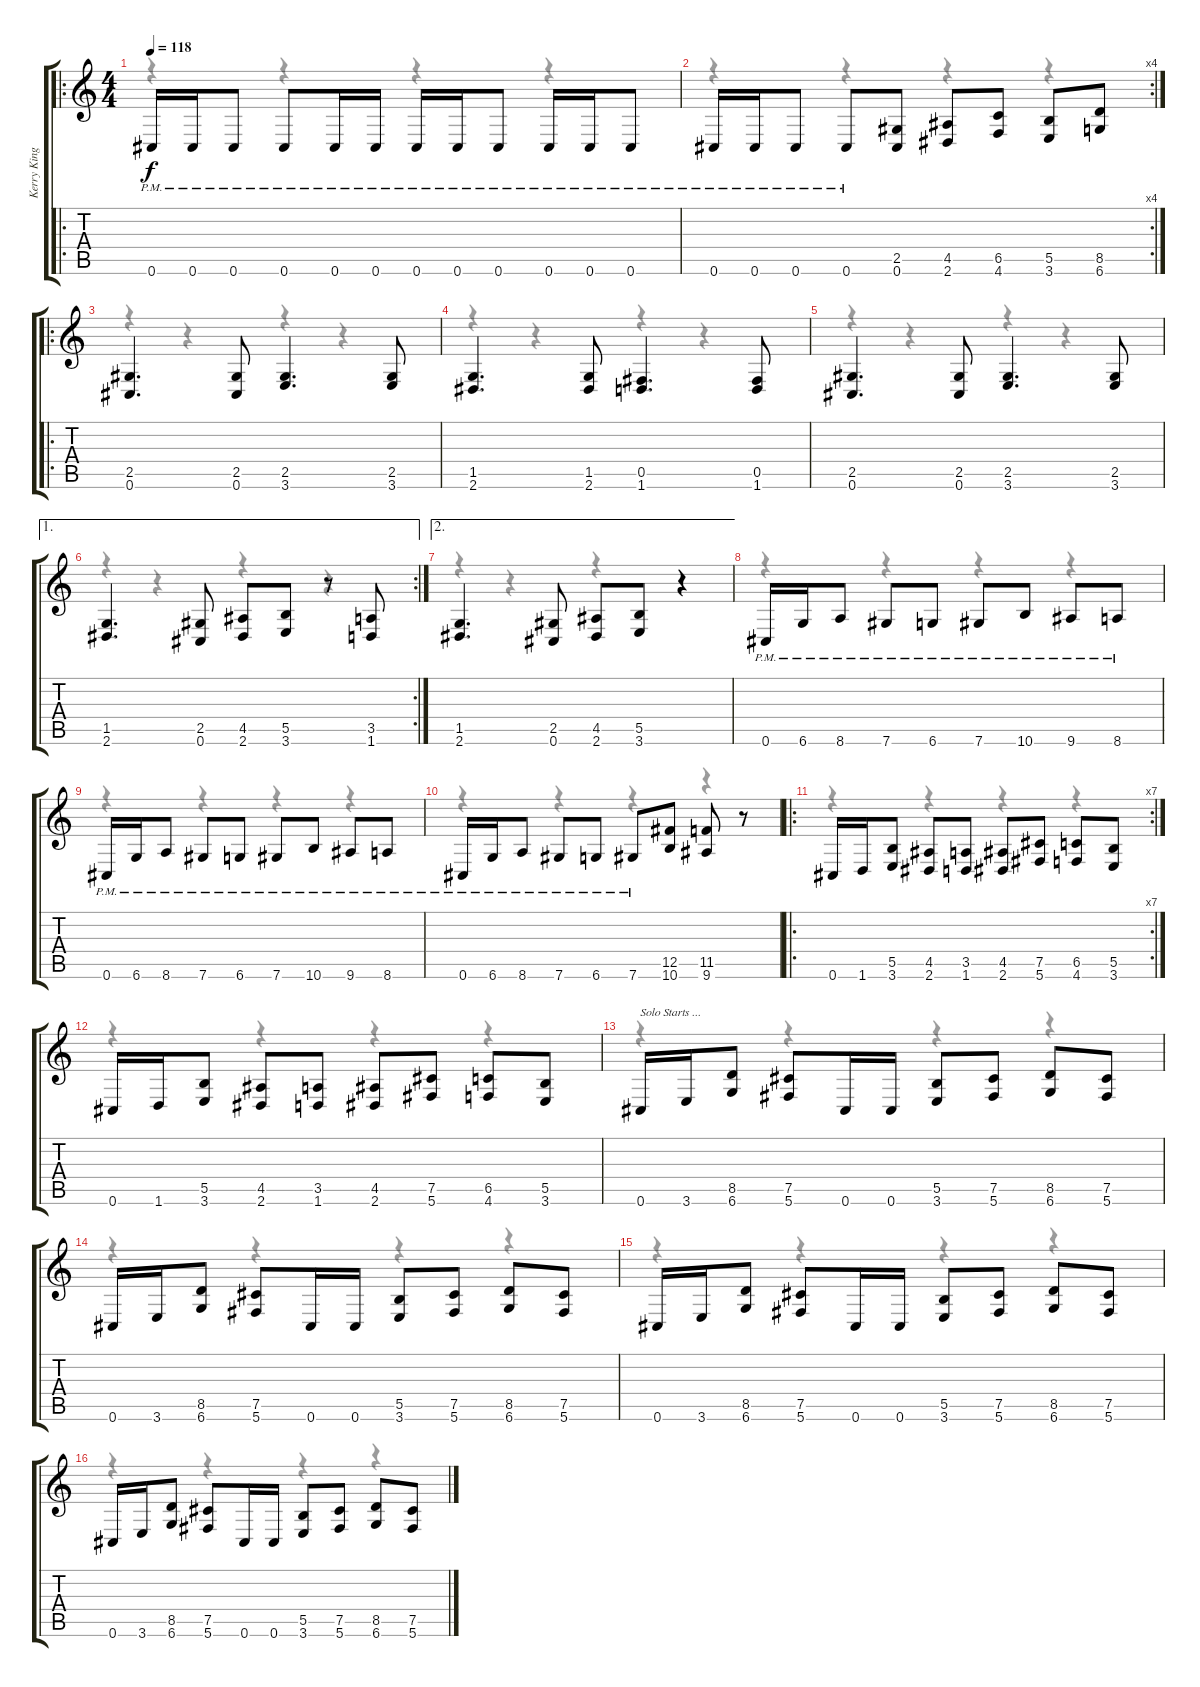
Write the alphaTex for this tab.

\track ("Kerry King" "Kerry King") {instrument distortionguitar}
\staff {score tabs}
\tuning (Db4 Ab3 E3 B2 Gb2 Db2) {hide}
\voice
\ro
\ts (4 4)
\tempo 118
\clef g2
\ks c
0.6{pm}.16{dy f} 0.6{pm}.16 0.6{pm}.8 0.6{pm}.8 0.6{pm}.16 0.6{pm}.16 0.6{pm}.16 0.6{pm}.16 0.6{pm}.8 0.6{pm}.16 0.6{pm}.16 0.6{pm}.8 |
\rc 4
0.6{pm}.16 0.6{pm}.16 0.6{pm}.8 0.6{pm}.8 (2.5 0.6).8 (4.5 2.6).8 (6.5 4.6).8 (5.5 3.6).8 (8.5 6.6).8 |
\ro
(2.5 0.6).4{d} (2.5 0.6).8 (2.5 3.6).4{d} (2.5 3.6).8 |
(1.5 2.6).4{d} (1.5 2.6).8 (0.5 1.6).4{d} (0.5 1.6).8 |
(2.5 0.6).4{d} (2.5 0.6).8 (2.5 3.6).4{d} (2.5 3.6).8 |
\ae 1
\rc 2
(1.5 2.6).4{d} (2.5 0.6).8 (4.5 2.6).8 (5.5 3.6).8 r.8 (3.5 1.6).8 |
\ae 2
(1.5 2.6).4{d} (2.5 0.6).8 (4.5 2.6).8 (5.5 3.6).8 r.4 |
0.6{pm}.16 6.6{pm}.16 8.6{pm}.8 7.6{pm}.8 6.6{pm}.8 7.6{pm}.8 10.6{pm}.8 9.6{pm}.8 8.6{pm}.8 |
0.6{pm}.16 6.6{pm}.16 8.6{pm}.8 7.6{pm}.8 6.6{pm}.8 7.6{pm}.8 10.6{pm}.8 9.6{pm}.8 8.6{pm}.8 |
0.6{pm}.16 6.6{pm}.16 8.6{pm}.8 7.6{pm}.8 6.6{pm}.8 7.6{pm}.8 (12.5 10.6).8 (11.5 9.6).8 r.8 |
\ro
\rc 7
0.6.16 1.6.16 (5.5 3.6).8 (4.5 2.6).8 (3.5 1.6).8 (4.5 2.6).8 (7.5 5.6).8 (6.5 4.6).8 (5.5 3.6).8 |
0.6.16 1.6.16 (5.5 3.6).8 (4.5 2.6).8 (3.5 1.6).8 (4.5 2.6).8 (7.5 5.6).8 (6.5 4.6).8 (5.5 3.6).8 |
0.6.16{txt "Solo Starts ..."} 3.6.16 (8.5 6.6).8 (7.5 5.6).8 0.6.16 0.6.16 (5.5 3.6).8 (7.5 5.6).8 (8.5 6.6).8 (7.5 5.6).8 |
0.6.16 3.6.16 (8.5 6.6).8 (7.5 5.6).8 0.6.16 0.6.16 (5.5 3.6).8 (7.5 5.6).8 (8.5 6.6).8 (7.5 5.6).8 |
0.6.16 3.6.16 (8.5 6.6).8 (7.5 5.6).8 0.6.16 0.6.16 (5.5 3.6).8 (7.5 5.6).8 (8.5 6.6).8 (7.5 5.6).8 |
0.6.16 3.6.16 (8.5 6.6).8 (7.5 5.6).8 0.6.16 0.6.16 (5.5 3.6).8 (7.5 5.6).8 (8.5 6.6).8 (7.5 5.6).8
\voice
\clef g2
\ottava regular
\simile none
\ks c
r.4{dy f} r.4 r.4 r.4 |
r.4 r.4 r.4 r.4 |
r.4 r.4 r.4 r.4 |
r.4 r.4 r.4 r.4 |
r.4 r.4 r.4 r.4 |
r.4 r.4 r.4 r.4 |
r.4 r.4 r.4 r.4 |
r.4 r.4 r.4 r.4 |
r.4 r.4 r.4 r.4 |
r.4 r.4 r.4 r.4 |
r.4 r.4 r.4 r.4 |
r.4 r.4 r.4 r.4 |
r.4 r.4 r.4 r.4 |
r.4 r.4 r.4 r.4 |
r.4 r.4 r.4 r.4 |
r.4 r.4 r.4 r.4
